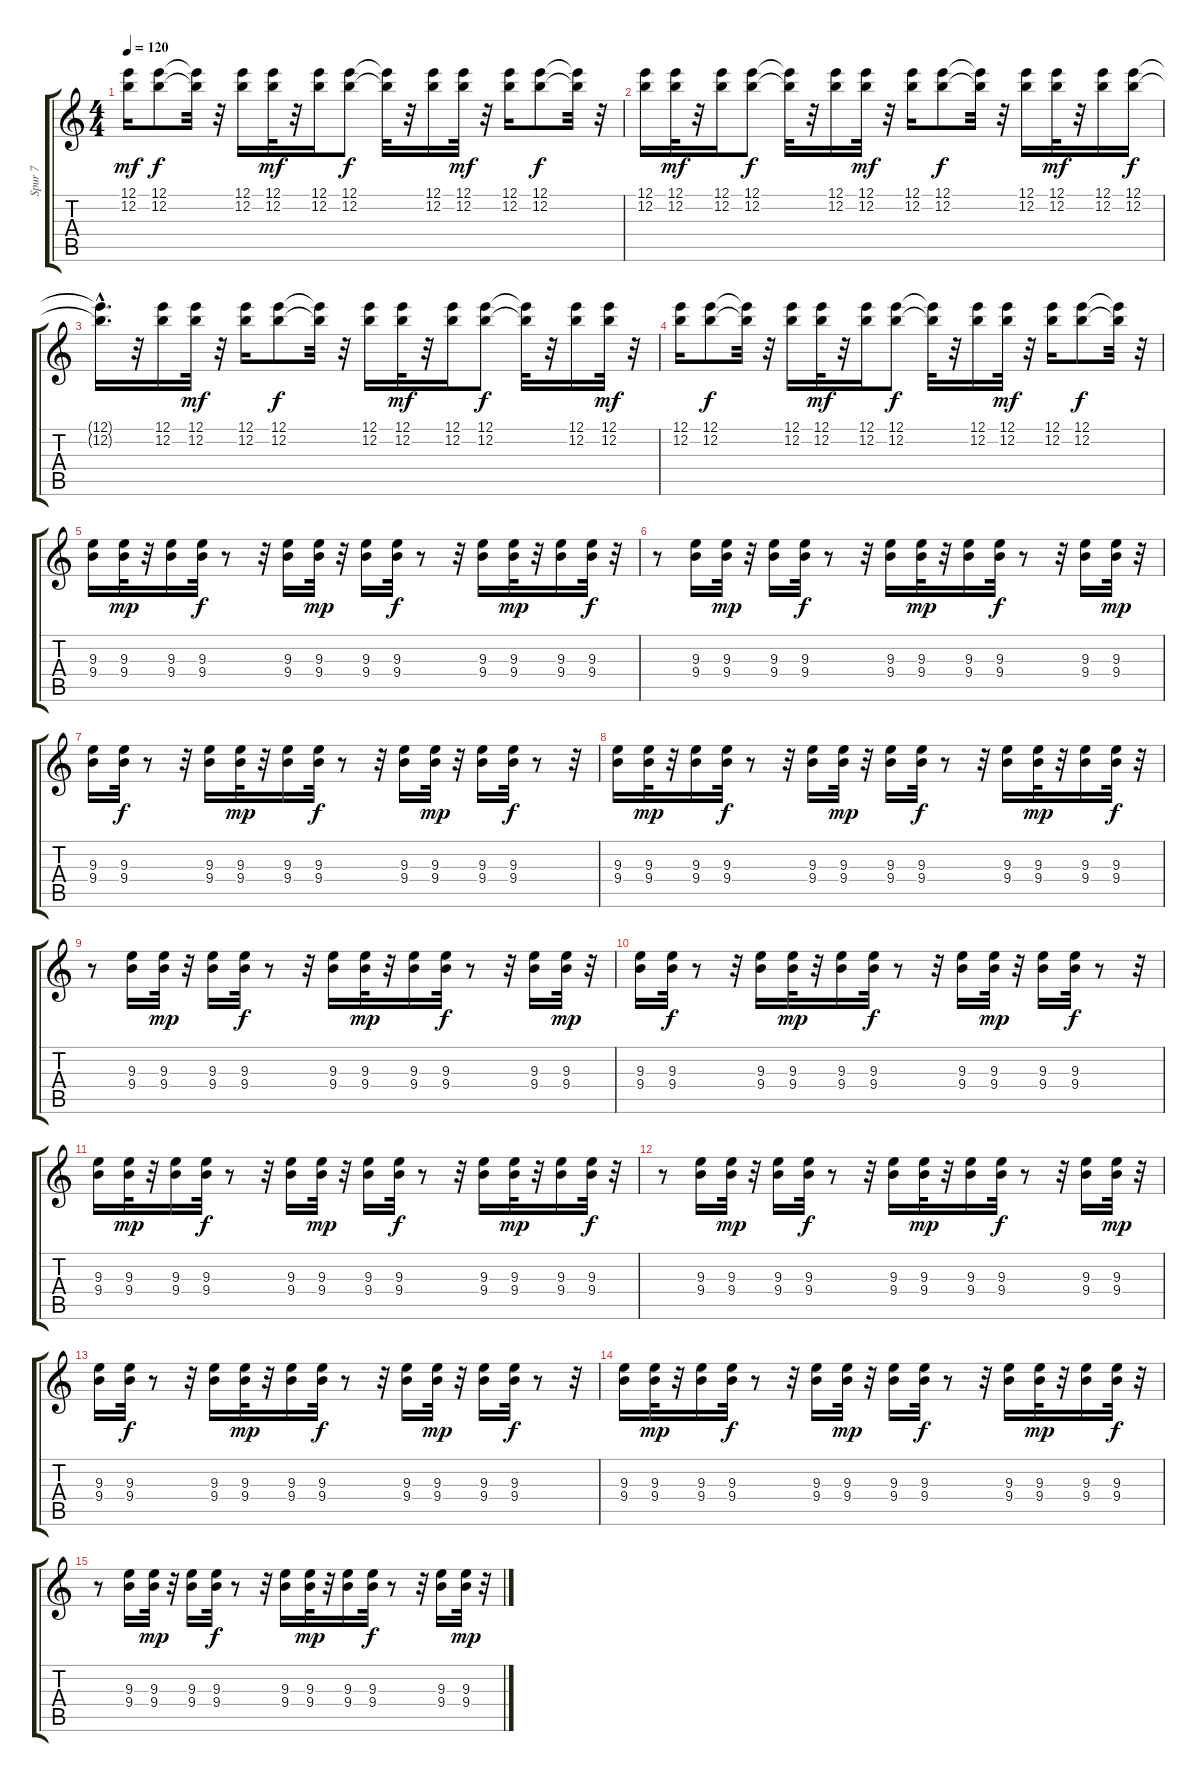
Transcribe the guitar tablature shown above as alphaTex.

\track ("Spur 7" "Spur 7") {instrument acousticguitarnylon}
\staff {score tabs}
\tuning (E4 B3 G3 D3 A2 E2) {hide}
\ts (4 4)
\tempo 120
\clef g2
\ks c
(12.1 12.2).16{dy mf} (12.1 12.2).8{dy f} (12.1{t} 12.2{t}).32 r.32 (12.1 12.2).16 (12.1 12.2).32{dy mf} r.32 (12.1 12.2).16 (12.1 12.2).8{dy f} (12.1{t} 12.2{t}).32 r.32 (12.1 12.2).16 (12.1 12.2).32{dy mf} r.32 (12.1 12.2).16 (12.1 12.2).8{dy f} (12.1{t} 12.2{t}).32 r.32 |
(12.1 12.2).16 (12.1 12.2).32{dy mf} r.32 (12.1 12.2).16 (12.1 12.2).8{dy f} (12.1{t} 12.2{t}).32 r.32 (12.1 12.2).16 (12.1 12.2).32{dy mf} r.32 (12.1 12.2).16 (12.1 12.2).8{dy f} (12.1{t} 12.2{t}).32 r.32 (12.1 12.2).16 (12.1 12.2).32{dy mf} r.32 (12.1 12.2).16 (12.1 12.2).16{dy f} |
(12.1{hac t} 12.2{hac t}).16{d} r.32 (12.1 12.2).16 (12.1 12.2).32{dy mf} r.32 (12.1 12.2).16 (12.1 12.2).8{dy f} (12.1{t} 12.2{t}).32 r.32 (12.1 12.2).16 (12.1 12.2).32{dy mf} r.32 (12.1 12.2).16 (12.1 12.2).8{dy f} (12.1{t} 12.2{t}).32 r.32 (12.1 12.2).16 (12.1 12.2).32{dy mf} r.32 |
(12.1 12.2).16 (12.1 12.2).8{dy f} (12.1{t} 12.2{t}).32 r.32 (12.1 12.2).16 (12.1 12.2).32{dy mf} r.32 (12.1 12.2).16 (12.1 12.2).8{dy f} (12.1{t} 12.2{t}).32 r.32 (12.1 12.2).16 (12.1 12.2).32{dy mf} r.32 (12.1 12.2).16 (12.1 12.2).8{dy f} (12.1{t} 12.2{t}).32 r.32 |
(9.3 9.4).16 (9.3 9.4).32{dy mp} r.32 (9.3 9.4).16 (9.3 9.4).32{dy f} r.8 r.32 (9.3 9.4).16 (9.3 9.4).32{dy mp} r.32 (9.3 9.4).16 (9.3 9.4).32{dy f} r.8 r.32 (9.3 9.4).16 (9.3 9.4).32{dy mp} r.32 (9.3 9.4).16 (9.3 9.4).32{dy f} r.32 |
r.8 (9.3 9.4).16 (9.3 9.4).32{dy mp} r.32 (9.3 9.4).16 (9.3 9.4).32{dy f} r.8 r.32 (9.3 9.4).16 (9.3 9.4).32{dy mp} r.32 (9.3 9.4).16 (9.3 9.4).32{dy f} r.8 r.32 (9.3 9.4).16 (9.3 9.4).32{dy mp} r.32 |
(9.3 9.4).16 (9.3 9.4).32{dy f} r.8 r.32 (9.3 9.4).16 (9.3 9.4).32{dy mp} r.32 (9.3 9.4).16 (9.3 9.4).32{dy f} r.8 r.32 (9.3 9.4).16 (9.3 9.4).32{dy mp} r.32 (9.3 9.4).16 (9.3 9.4).32{dy f} r.8 r.32 |
(9.3 9.4).16 (9.3 9.4).32{dy mp} r.32 (9.3 9.4).16 (9.3 9.4).32{dy f} r.8 r.32 (9.3 9.4).16 (9.3 9.4).32{dy mp} r.32 (9.3 9.4).16 (9.3 9.4).32{dy f} r.8 r.32 (9.3 9.4).16 (9.3 9.4).32{dy mp} r.32 (9.3 9.4).16 (9.3 9.4).32{dy f} r.32 |
r.8 (9.3 9.4).16 (9.3 9.4).32{dy mp} r.32 (9.3 9.4).16 (9.3 9.4).32{dy f} r.8 r.32 (9.3 9.4).16 (9.3 9.4).32{dy mp} r.32 (9.3 9.4).16 (9.3 9.4).32{dy f} r.8 r.32 (9.3 9.4).16 (9.3 9.4).32{dy mp} r.32 |
(9.3 9.4).16 (9.3 9.4).32{dy f} r.8 r.32 (9.3 9.4).16 (9.3 9.4).32{dy mp} r.32 (9.3 9.4).16 (9.3 9.4).32{dy f} r.8 r.32 (9.3 9.4).16 (9.3 9.4).32{dy mp} r.32 (9.3 9.4).16 (9.3 9.4).32{dy f} r.8 r.32 |
(9.3 9.4).16 (9.3 9.4).32{dy mp} r.32 (9.3 9.4).16 (9.3 9.4).32{dy f} r.8 r.32 (9.3 9.4).16 (9.3 9.4).32{dy mp} r.32 (9.3 9.4).16 (9.3 9.4).32{dy f} r.8 r.32 (9.3 9.4).16 (9.3 9.4).32{dy mp} r.32 (9.3 9.4).16 (9.3 9.4).32{dy f} r.32 |
r.8 (9.3 9.4).16 (9.3 9.4).32{dy mp} r.32 (9.3 9.4).16 (9.3 9.4).32{dy f} r.8 r.32 (9.3 9.4).16 (9.3 9.4).32{dy mp} r.32 (9.3 9.4).16 (9.3 9.4).32{dy f} r.8 r.32 (9.3 9.4).16 (9.3 9.4).32{dy mp} r.32 |
(9.3 9.4).16 (9.3 9.4).32{dy f} r.8 r.32 (9.3 9.4).16 (9.3 9.4).32{dy mp} r.32 (9.3 9.4).16 (9.3 9.4).32{dy f} r.8 r.32 (9.3 9.4).16 (9.3 9.4).32{dy mp} r.32 (9.3 9.4).16 (9.3 9.4).32{dy f} r.8 r.32 |
(9.3 9.4).16 (9.3 9.4).32{dy mp} r.32 (9.3 9.4).16 (9.3 9.4).32{dy f} r.8 r.32 (9.3 9.4).16 (9.3 9.4).32{dy mp} r.32 (9.3 9.4).16 (9.3 9.4).32{dy f} r.8 r.32 (9.3 9.4).16 (9.3 9.4).32{dy mp} r.32 (9.3 9.4).16 (9.3 9.4).32{dy f} r.32 |
r.8 (9.3 9.4).16 (9.3 9.4).32{dy mp} r.32 (9.3 9.4).16 (9.3 9.4).32{dy f} r.8 r.32 (9.3 9.4).16 (9.3 9.4).32{dy mp} r.32 (9.3 9.4).16 (9.3 9.4).32{dy f} r.8 r.32 (9.3 9.4).16 (9.3 9.4).32{dy mp} r.32
